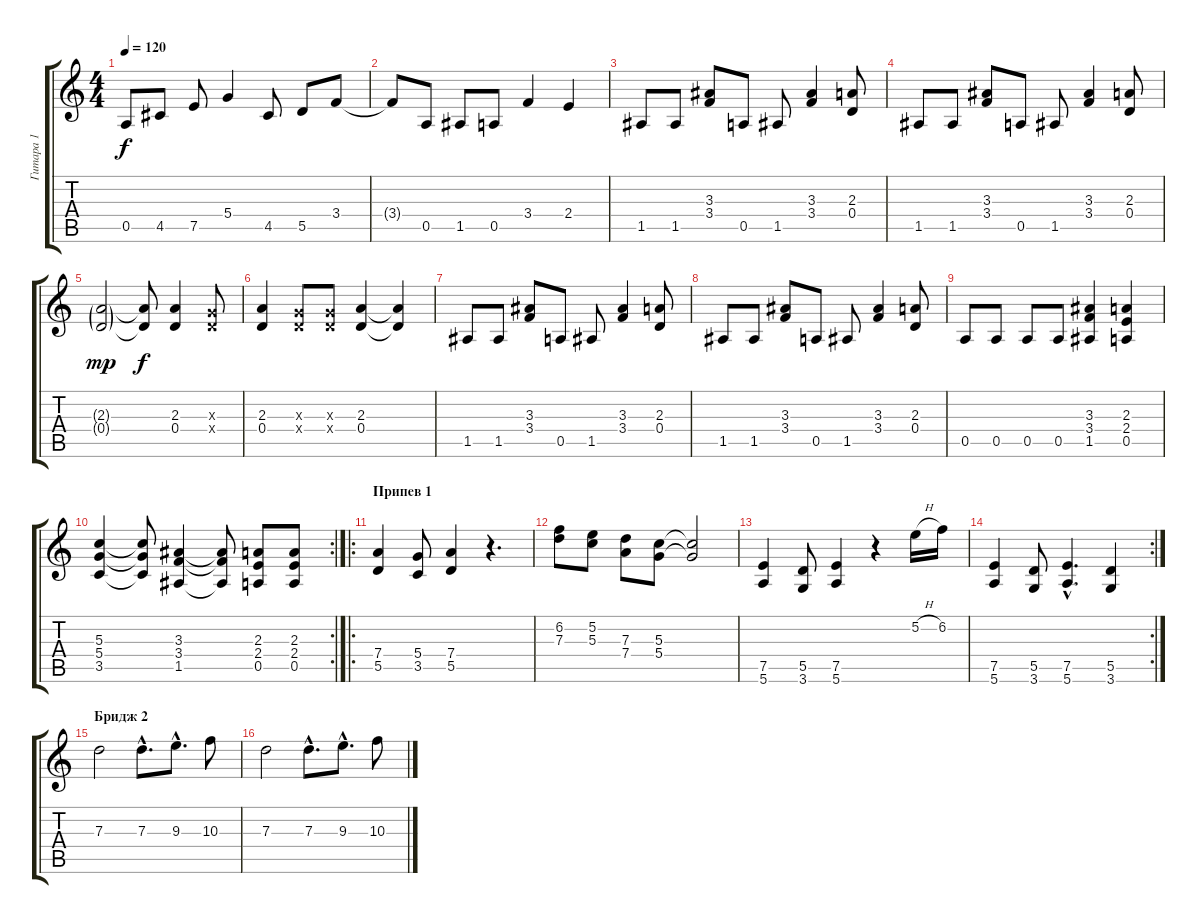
\track ("Гитара 1" "Гитара 1") {instrument distortionguitar}
\staff {score tabs}
\tuning (E4 B3 G3 D3 A2 E2) {hide}
\ts (4 4)
\tempo 120
\clef g2
\ks c
0.5.8{dy f} 4.5.8 7.5.8 5.4.4 4.5.8 5.5.8 3.4.8 |
3.4{t}.8 0.5.8 1.5.8 0.5.8 3.4.4 2.4.4 |
1.5.8 1.5.8 (3.3 3.4).8 0.5.8 1.5.8 (3.3 3.4).4 (2.3 0.4).8 |
1.5.8 1.5.8 (3.3 3.4).8 0.5.8 1.5.8 (3.3 3.4).4 (2.3 0.4).8 |
(2.3{g} 0.4{g}).2{dy mp} (2.3{t} 0.4{t}).8{dy f} (2.3 0.4).4 (0.3{x} 0.4{x}).8 |
(2.3 0.4).4 (0.3{x} 0.4{x}).8 (0.3{x} 0.4{x}).8 (2.3 0.4).4 (2.3{t} 0.4{t}).4 |
1.5.8 1.5.8 (3.3 3.4).8 0.5.8 1.5.8 (3.3 3.4).4 (2.3 0.4).8 |
1.5.8 1.5.8 (3.3 3.4).8 0.5.8 1.5.8 (3.3 3.4).4 (2.3 0.4).8 |
0.5.8 0.5.8 0.5.8 0.5.8 (3.3 3.4 1.5).4 (2.3 2.4 0.5).4 |
\rc 2
(5.3 5.4 3.5).4 (5.3{t} 5.4{t} 3.5{t}).8 (3.3 3.4 1.5).4 (3.3{t} 3.4{t} 1.5{t}).8 (2.3 2.4 0.5).8 (2.3 2.4 0.5).8 |
\ro
\section ("" "Припев 1")
(7.4 5.5).4 (5.4 3.5).8 (7.4 5.5).4 r.4{d} |
(6.2 7.3).8 (5.2 5.3).8 (7.3 7.4).8 (5.3 5.4).8 (5.3{t} 5.4{t}).2 |
(7.5 5.6).4 (5.5 3.6).8 (7.5 5.6).4 r.4 5.2{h}.16 6.2.16 |
\rc 2
(7.5 5.6).4 (5.5 3.6).8 (7.5{hac} 5.6{hac}).4{d} (5.5 3.6).4 |
\section ("" "Бридж 2")
7.3.2 7.3{hac}.8{d} 9.3{hac}.8{d} 10.3.8 |
7.3.2 7.3{hac}.8{d} 9.3{hac}.8{d} 10.3.8
